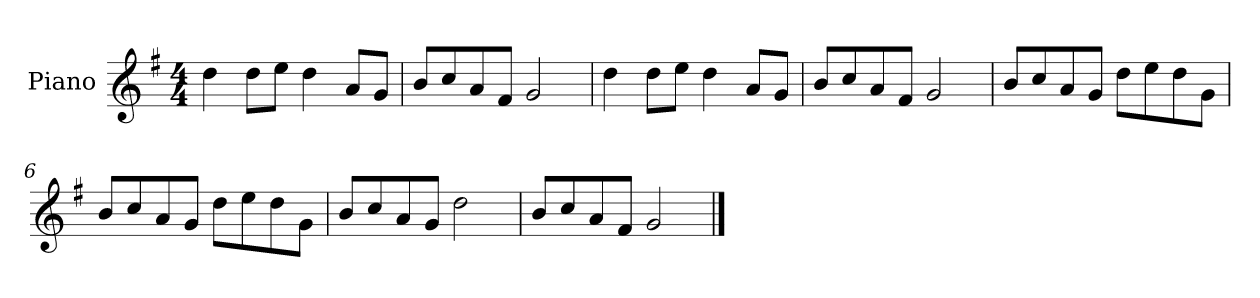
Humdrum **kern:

**kern
*part1
*staff1
*I"Piano
*I'P-no
*clefG2
*k[f#]
*M4/4
*MM90
=1
4dd\
8dd\L
8ee\J
4dd\
8a/L
8g/J
=2
8b/L
8cc/
8a/
8f#/J
2g/
=3
4dd\
8dd\L
8ee\J
4dd\
8a/L
8g/J
=4
8b/L
8cc/
8a/
8f#/J
2g/
=5
8b/L
8cc/
8a/
8g/J
8dd\L
8ee\
8dd\
8g\J
=6
8b/L
8cc/
8a/
8g/J
8dd\L
8ee\
8dd\
8g\J
!!LO:LB:g=z
=7
8b/L
8cc/
8a/
8g/J
2dd\
=8
8b/L
8cc/
8a/
8f#/J
2g/
==
*-
